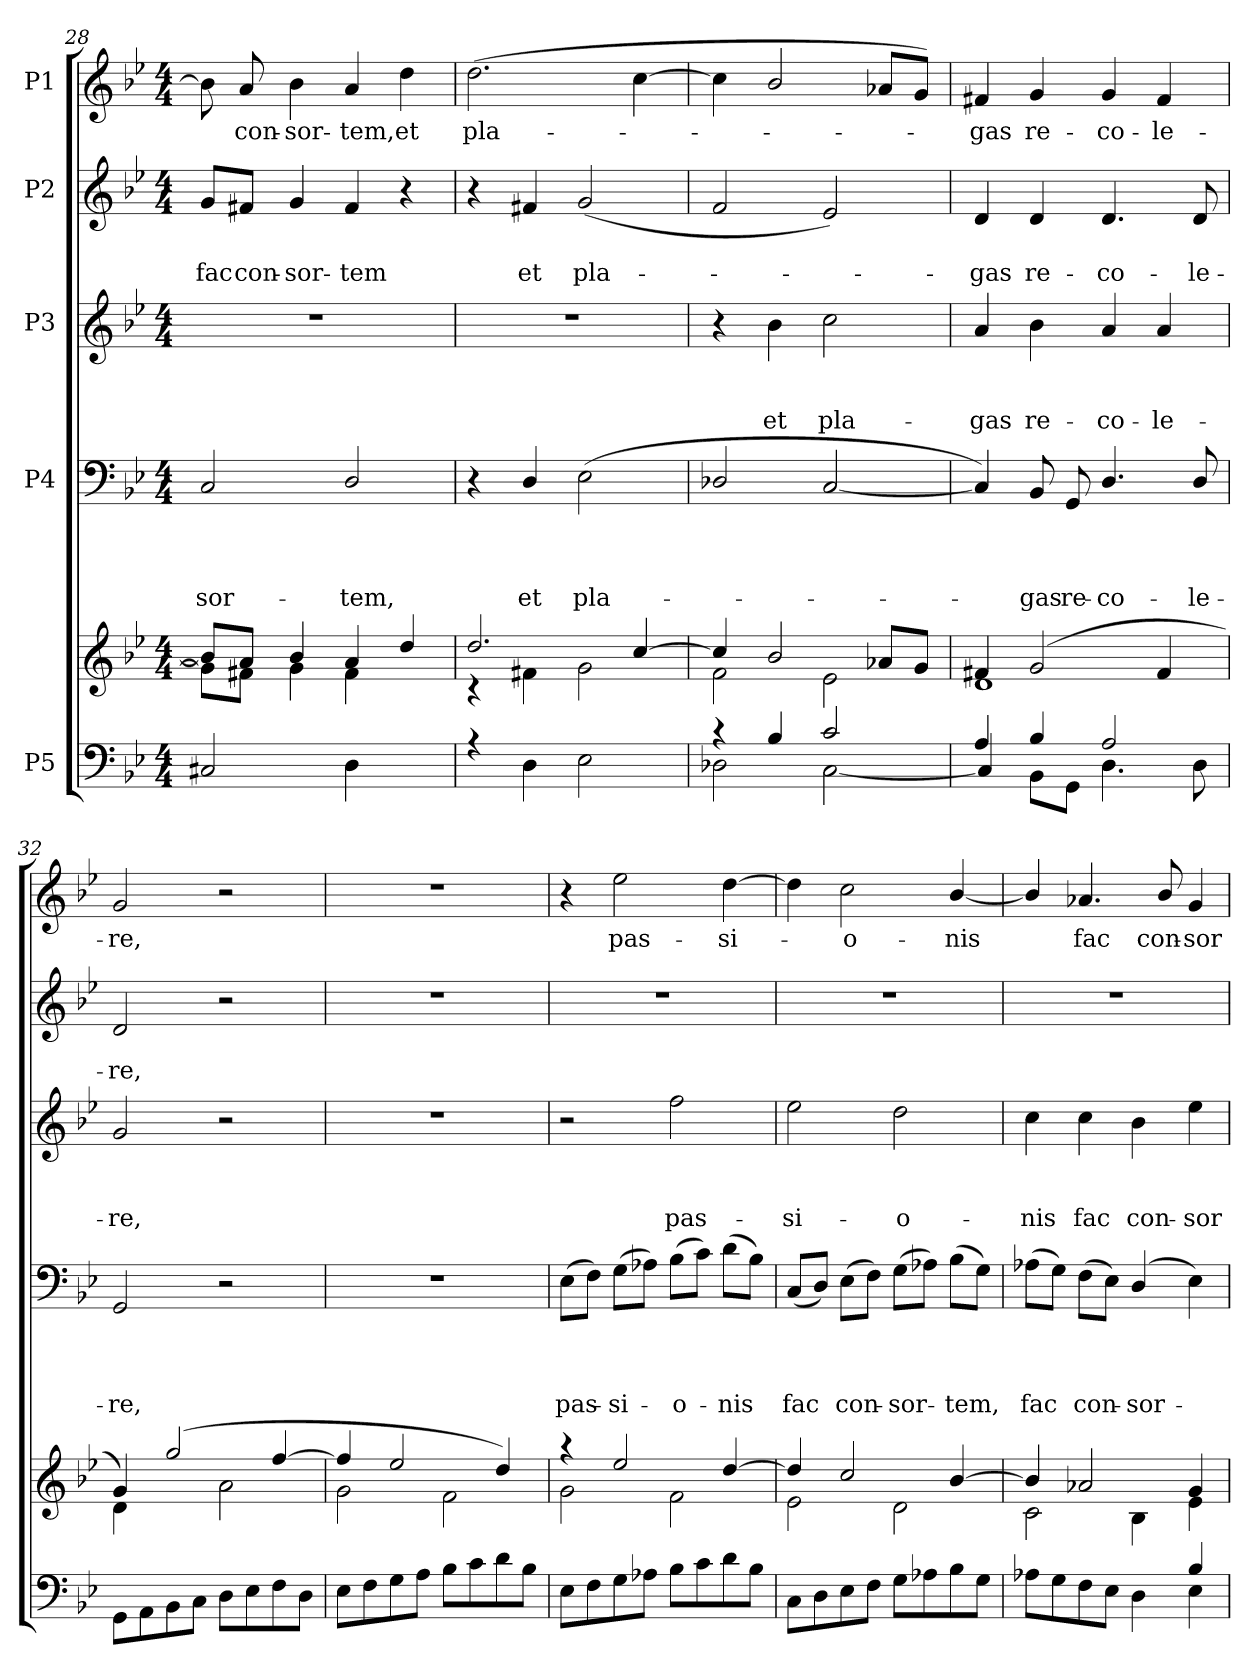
**kern	**kern	**kern	**text	**text	**text	**text	**kern	**text	**text	**text	**kern	**text	**text	**kern	**text
*part5	*part5	*part4	*part4	*part4	*part4	*part4	*part3	*part3	*part3	*part3	*part2	*part2	*part2	*part1	*part1
*staff6	*staff5	*staff4	*staff4	*staff4	*staff4	*staff4	*staff3	*staff3	*staff3	*staff3	*staff2	*staff2	*staff2	*staff1	*staff1
*I"P5	*	*I"P4	*	*	*	*	*I"P3	*	*	*	*I"P2	*	*	*I"P1	*
*clefF4	*clefG2	*clefF4	*	*	*	*	*clefG2	*	*	*	*clefG2	*	*	*clefG2	*
*	*	*	*	*	*	*	*ITrd7c12	*	*	*	*	*	*	*	*
*k[b-e-]	*k[b-e-]	*k[b-e-]	*	*	*	*	*k[b-e-]	*	*	*	*k[b-e-]	*	*	*k[b-e-]	*
*B-:	*B-:	*B-:	*	*	*	*	*B-:	*	*	*	*B-:	*	*	*B-:	*
*M4/4	*M4/4	*M4/4	*	*	*	*	*M4/4	*	*	*	*M4/4	*	*	*M4/4	*
=28	=28	=28	=28	=28	=28	=28	=28	=28	=28	=28	=28	=28	=28	=28	=28
*^	*^	*	*	*	*	*	*	*	*	*	*	*	*	*	*
*	*	*	*^	*	*	*	*	*	*	*	*	*	*	*	*	*	*
!	!	!	!	!	!	!	!	!	!LO:LY:b	!	!	!	!	!	!	!LO:LY:b	!	!
2C#X/	1ryy	8b-/L]	8g\L]	1ryy	2C/	.	.	.	-sor-	1r	.	.	.	8g/L	.	fac	8b-\]	.
!	!	!	!	!	!	!	!	!	!	!	!	!	!	!	!	!LO:LY:b	!	!LO:LY:b
.	.	8a/J	8f#X\J	.	.	.	.	.	.	.	.	.	.	8f#X/J	.	con-	8a/	con-
!	!	!	!	!	!	!	!	!	!	!	!	!	!	!	!	!LO:LY:b	!	!LO:LY:b
.	.	4b-/	4g\	.	.	.	.	.	.	.	.	.	.	4g/	.	-sor-	4b-\	-sor-
!	!	!	!	!	!	!	!	!	!LO:LY:b	!	!	!	!	!	!	!LO:LY:b	!	!LO:LY:b
4D\	.	4a/	4f#\	.	2D/	.	.	.	-tem,	.	.	.	.	4f#/	.	-tem	4a/	-tem,
!	!	!	!	!	!	!	!	!	!	!	!	!	!	!	!	!	!	!LO:LY:b
4ryy	.	4dd/	4ryy	.	.	.	.	.	.	.	.	.	.	4r	.	.	4dd\	et
!!LO:LB:g=z
=29	=29	=29	=29	=29	=29	=29	=29	=29	=29	=29	=29	=29	=29	=29	=29	=29	=29	=29
!	!	!	!	!	!	!	!	!	!	!	!	!	!	!	!	!	!	!LO:LY:b
4r	1ryy	2.dd/	4rc	1ryy	4r	.	.	.	.	1r	.	.	.	4r	.	.	(>2.dd\	pla-
!	!	!	!	!	!	!	!	!	!LO:LY:b	!	!	!	!	!	!	!LO:LY:b	!	!
4D\	.	.	4f#X\	.	4D/	.	.	.	et	.	.	.	.	4f#X/	.	et	.	.
!	!	!	!	!	!	!	!	!	!LO:LY:b	!	!	!	!	!	!	!LO:LY:b	!	!
2E-\	.	.	2g\	.	(<2E-\	.	.	.	pla-	.	.	.	.	(<2g/	.	pla-	.	.
.	.	[>4cc/	.	.	.	.	.	.	.	.	.	.	.	.	.	.	[>4cc\	.
=30	=30	=30	=30	=30	=30	=30	=30	=30	=30	=30	=30	=30	=30	=30	=30	=30	=30	=30
4rc	2D-X\	4cc/]	2f\	1ryy	2D-X/	.	.	.	.	4r	.	.	.	2f/	.	.	4cc\]	.
!	!	!	!	!	!	!	!	!	!	!	!	!	!LO:LY:b	!	!	!	!	!
4B-/	.	2b-/	.	.	.	.	.	.	.	4B-\	.	.	et	.	.	.	2b-/	.
!	!	!	!	!	!	!	!	!	!	!	!	!	!LO:LY:b	!	!	!	!	!
2c/	[>2C\	.	2e-\	.	[<2C/	.	.	.	.	2c\	.	.	pla-	2e-/)	.	.	.	.
.	.	8a-X/L	.	.	.	.	.	.	.	.	.	.	.	.	.	.	8a-X/L	.
.	.	8g/J	.	.	.	.	.	.	.	.	.	.	.	.	.	.	8g/J)	.
=31	=31	=31	=31	=31	=31	=31	=31	=31	=31	=31	=31	=31	=31	=31	=31	=31	=31	=31
!	!	!	!	!	!	!	!	!	!	!	!	!	!LO:LY:b	!	!	!LO:LY:b	!	!LO:LY:b
4A/	4C/]	4f#X/	1d	1ryy	4C/])	.	.	.	.	4A/	.	.	-gas	4d/	.	-gas	4f#X/	-gas
!	!	!	!	!	!	!	!	!	!LO:LY:b	!	!	!	!LO:LY:b	!	!	!LO:LY:b	!	!LO:LY:b
4B-/	8BB-\L	(>2g/	.	.	8BB-/	.	.	.	-gas	4B-\	.	.	re-	4d/	.	re-	4g/	re-
!	!	!	!	!	!	!	!	!	!LO:LY:b	!	!	!	!	!	!	!	!	!
.	8GG\J	.	.	.	8GG/	.	.	.	re-	.	.	.	.	.	.	.	.	.
!	!	!	!	!	!	!	!	!	!LO:LY:b	!	!	!	!LO:LY:b	!	!	!LO:LY:b	!	!LO:LY:b
2A/	4.D\	.	.	.	4.D/	.	.	.	-co-	4A/	.	.	-co-	4.d/	.	-co-	4g/	-co-
!	!	!	!	!	!	!	!	!	!	!	!	!	!LO:LY:b	!	!	!	!	!LO:LY:b
.	.	4f#/	.	.	.	.	.	.	.	4A/	.	.	-le-	.	.	.	4f#/	-le-
!	!	!	!	!	!	!	!	!	!LO:LY:b	!	!	!	!	!	!	!LO:LY:b	!	!
.	8D\	.	.	.	8D/	.	.	.	-le-	.	.	.	.	8d/	.	-le-	.	.
=32	=32	=32	=32	=32	=32	=32	=32	=32	=32	=32	=32	=32	=32	=32	=32	=32	=32	=32
!	!	!	!	!	!	!	!	!	!LO:LY:b	!	!	!	!LO:LY:b	!	!	!LO:LY:b	!	!LO:LY:b
1ryy	8GG\L	4g/)	4d\	1ryy	2GG/	.	.	.	-re,	2G/	.	.	-re,	2d/	.	-re,	2g/	-re,
.	8AA\	.	.	.	.	.	.	.	.	.	.	.	.	.	.	.	.	.
.	8BB-\	(>2gg/	4ryy	.	.	.	.	.	.	.	.	.	.	.	.	.	.	.
.	8C\J	.	.	.	.	.	.	.	.	.	.	.	.	.	.	.	.	.
.	8D\L	.	2a\	.	2r	.	.	.	.	2r	.	.	.	2r	.	.	2r	.
.	8E-\	.	.	.	.	.	.	.	.	.	.	.	.	.	.	.	.	.
.	8F\	[>4ff/	.	.	.	.	.	.	.	.	.	.	.	.	.	.	.	.
.	8D\J	.	.	.	.	.	.	.	.	.	.	.	.	.	.	.	.	.
=33	=33	=33	=33	=33	=33	=33	=33	=33	=33	=33	=33	=33	=33	=33	=33	=33	=33	=33
1ryy	8E-\L	4ff/]	2g\	1ryy	1r	.	.	.	.	1r	.	.	.	1r	.	.	1r	.
.	8F\	.	.	.	.	.	.	.	.	.	.	.	.	.	.	.	.	.
.	8G\	2ee-/	.	.	.	.	.	.	.	.	.	.	.	.	.	.	.	.
.	8A\J	.	.	.	.	.	.	.	.	.	.	.	.	.	.	.	.	.
.	8B-\L	.	2f\	.	.	.	.	.	.	.	.	.	.	.	.	.	.	.
.	8c\	.	.	.	.	.	.	.	.	.	.	.	.	.	.	.	.	.
.	8d\	4dd/)	.	.	.	.	.	.	.	.	.	.	.	.	.	.	.	.
.	8B-\J	.	.	.	.	.	.	.	.	.	.	.	.	.	.	.	.	.
=34	=34	=34	=34	=34	=34	=34	=34	=34	=34	=34	=34	=34	=34	=34	=34	=34	=34	=34
!	!	!	!	!	!	!	!	!	!LO:LY:b	!	!	!	!	!	!	!	!	!
1ryy	8E-\L	4raa	2g\	1ryy	(>8E-\L	.	.	.	pas-	2r	.	.	.	1r	.	.	4r	.
.	8F\	.	.	.	8F\J)	.	.	.	.	.	.	.	.	.	.	.	.	.
!	!	!	!	!	!	!	!	!	!LO:LY:b	!	!	!	!	!	!	!	!	!LO:LY:b
.	8G\	2ee-/	.	.	(>8G\L	.	.	.	-si-	.	.	.	.	.	.	.	2ee-\	pas-
.	8A-X\J	.	.	.	8A-X\J)	.	.	.	.	.	.	.	.	.	.	.	.	.
!	!	!	!	!	!	!	!	!	!LO:LY:b	!	!	!	!LO:LY:b	!	!	!	!	!
.	8B-\L	.	2f\	.	(>8B-\L	.	.	.	-o-	2f\	.	.	pas-	.	.	.	.	.
.	8c\	.	.	.	8c\J)	.	.	.	.	.	.	.	.	.	.	.	.	.
!	!	!	!	!	!	!	!	!	!LO:LY:b	!	!	!	!	!	!	!	!	!LO:LY:b
.	8d\	[>4dd/	.	.	(>8d\L	.	.	.	-nis	.	.	.	.	.	.	.	[>4dd\	-si-
.	8B-\J	.	.	.	8B-\J)	.	.	.	.	.	.	.	.	.	.	.	.	.
!!LO:PB:g=z
=35	=35	=35	=35	=35	=35	=35	=35	=35	=35	=35	=35	=35	=35	=35	=35	=35	=35	=35
!	!	!	!	!	!	!	!	!	!LO:LY:b	!	!	!	!LO:LY:b	!	!	!	!	!
1ryy	8C\L	4dd/]	2e-\	1ryy	(<8C/L	.	.	.	fac	2e-\	.	.	-si-	1r	.	.	4dd\]	.
.	8D\	.	.	.	8D/J)	.	.	.	.	.	.	.	.	.	.	.	.	.
!	!	!	!	!	!	!	!	!	!LO:LY:b	!	!	!	!	!	!	!	!	!LO:LY:b
.	8E-\	2cc/	.	.	(>8E-\L	.	.	.	con-	.	.	.	.	.	.	.	2cc\	-o-
.	8F\J	.	.	.	8F\J)	.	.	.	.	.	.	.	.	.	.	.	.	.
!	!	!	!	!	!	!	!	!	!LO:LY:b	!	!	!	!LO:LY:b	!	!	!	!	!
.	8G\L	.	2d\	.	(>8G\L	.	.	.	-sor-	2d\	.	.	-o-	.	.	.	.	.
.	8A-X\	.	.	.	8A-X\J)	.	.	.	.	.	.	.	.	.	.	.	.	.
!	!	!	!	!	!	!	!	!	!LO:LY:b	!	!	!	!	!	!	!	!	!LO:LY:b
.	8B-\	[>4b-/	.	.	(>8B-\L	.	.	.	-tem,	.	.	.	.	.	.	.	[<4b-/	-nis
.	8G\J	.	.	.	8G\J)	.	.	.	.	.	.	.	.	.	.	.	.	.
=36	=36	=36	=36	=36	=36	=36	=36	=36	=36	=36	=36	=36	=36	=36	=36	=36	=36	=36
!	!	!	!	!	!	!	!	!	!LO:LY:b	!	!	!	!LO:LY:b	!	!	!	!	!
2.ryy	8A-X\L	4b-/]	2c\	1ryy	(>8A-X\L	.	.	.	fac	4c\	.	.	-nis	1r	.	.	4b-/]	.
.	8G\	.	.	.	8G\J)	.	.	.	.	.	.	.	.	.	.	.	.	.
!	!	!	!	!	!	!	!	!	!LO:LY:b	!	!	!	!LO:LY:b	!	!	!	!	!LO:LY:b
.	8F\	2a-X/	.	.	(>8F\L	.	.	.	con-	4c\	.	.	fac	.	.	.	4.a-X/	fac
.	8E-\J	.	.	.	8E-\J)	.	.	.	.	.	.	.	.	.	.	.	.	.
!	!	!	!	!	!	!	!	!	!LO:LY:b	!	!	!	!LO:LY:b	!	!	!	!	!
.	4D\	.	4B-\	.	(<4D/	.	.	.	-sor-	4B-\	.	.	con-	.	.	.	.	.
!	!	!	!	!	!	!	!	!	!	!	!	!	!	!	!	!	!	!LO:LY:b
.	.	.	.	.	.	.	.	.	.	.	.	.	.	.	.	.	8b-/	con-
!	!	!	!	!	!	!	!	!	!	!	!	!	!LO:LY:b	!	!	!	!	!LO:LY:b
4B-/	4E-\	4g/	4e-\	.	4E-\)	.	.	.	.	4e-\	.	.	-sor-	.	.	.	4g/	-sor-
*v	*v	*	*	*	*	*	*	*	*	*	*	*	*	*	*	*	*	*
*	*v	*v	*v	*	*	*	*	*	*	*	*	*	*	*	*	*	*
=	=	=	=	=	=	=	=	=	=	=	=	=	=	=	=
*-	*-	*-	*-	*-	*-	*-	*-	*-	*-	*-	*-	*-	*-	*-	*-
